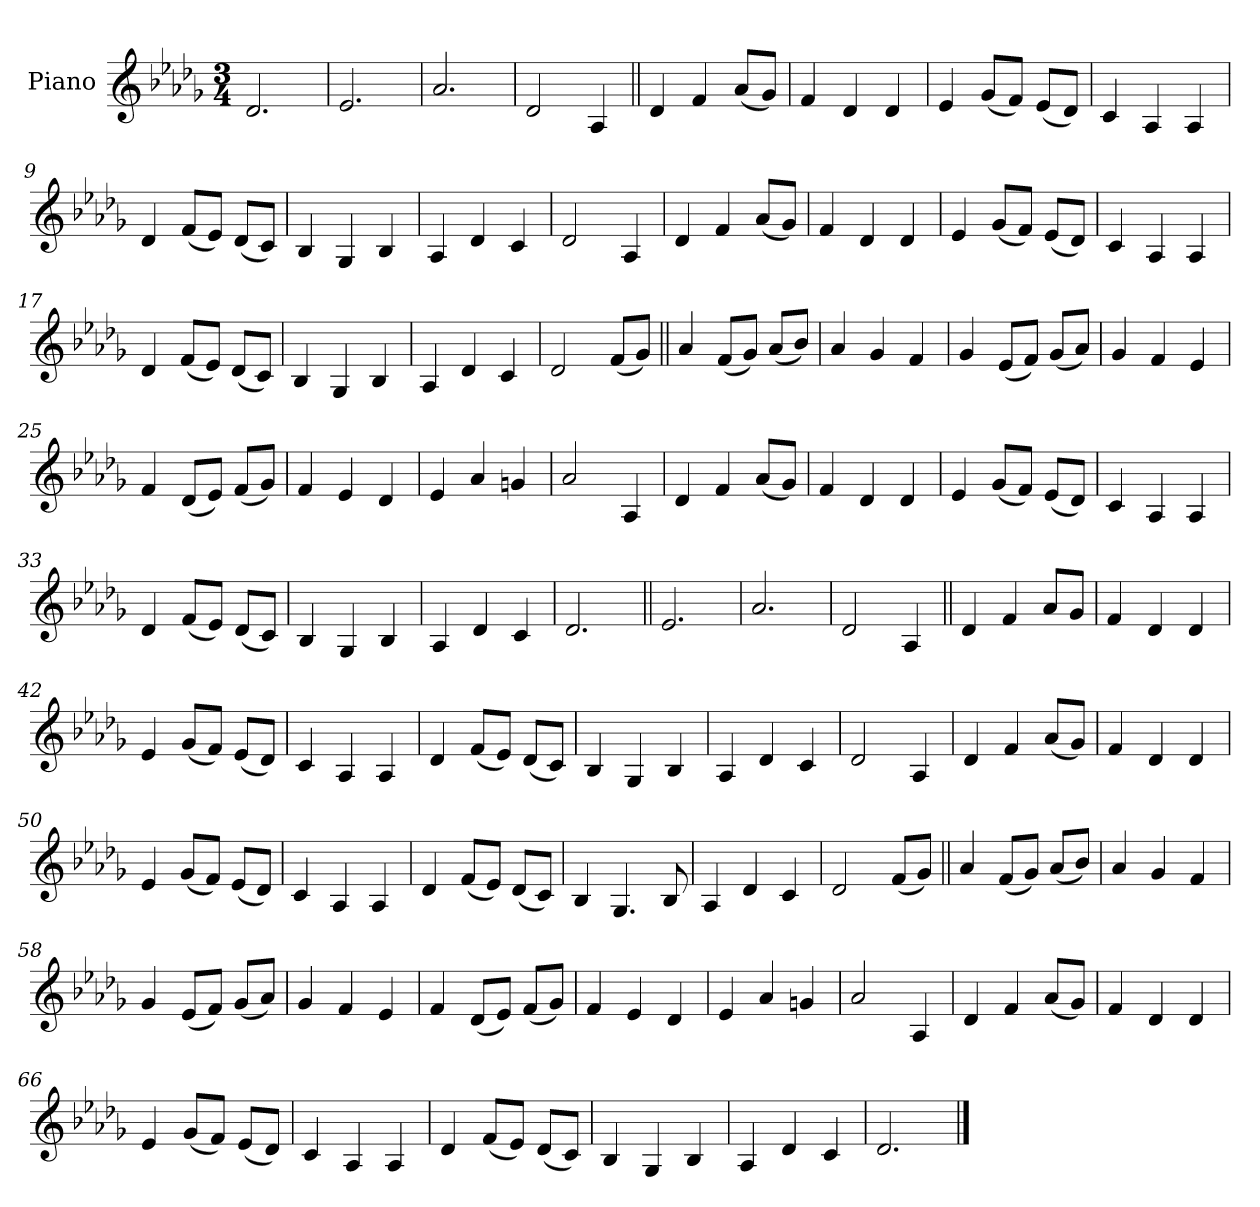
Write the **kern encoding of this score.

**kern
*part1
*staff1
*I"Piano
*I'Pno.
*clefG2
*k[b-e-a-d-g-]
*M3/4
=1
2.d-!
=2
2.e-!
=3
2.a-!
=4
2d-!
4A-
=5||
4d-
4f
(8a-L
8g-J)
=6
4f
4d-
4d-
=7
4e-
(8g-L
8fJ)
(8e-L
8d-J)
=8
4c
4A-
4A-
=9
4d-
(8fL
8e-J)
(8d-L
8cJ)
=10
4B-
4G-
4B-
=11
4A-
4d-
4c
=12
2d-
4A-
=13
4d-
4f
(8a-L
8g-J)
=14
4f
4d-
4d-
=15
4e-
(8g-L
8fJ)
(8e-L
8d-J)
=16
4c
4A-
4A-
=17
4d-
(8fL
8e-J)
(8d-L
8cJ)
=18
4B-
4G-
4B-
=19
4A-
4d-
4c
=20
2d-
(8fL
8g-J)
=21||
4a-
(8fL
8g-J)
(8a-L
8b-J)
=22
4a-
4g-
4f
=23
4g-
(8e-L
8fJ)
(8g-L
8a-J)
=24
4g-
4f
4e-
=25
4f
(8d-L
8e-J)
(8fL
8g-J)
=26
4f
4e-
4d-
=27
4e-
4a-
4gn
=28
2a-
4A-
=29
4d-
4f
(8a-L
8g-J)
=30
4f
4d-
4d-
=31
4e-
(8g-L
8fJ)
(8e-L
8d-J)
=32
4c
4A-
4A-
=33
4d-
(8fL
8e-J)
(8d-L
8cJ)
=34
4B-
4G-
4B-
=35
4A-
4d-
4c
=36
2.d-
=37||
2.e-!
=38
2.a-!
=39
2d-!
4A-
=40||
4d-
4f
8a-L
8g-J
=41
4f
4d-
4d-
=42
4e-
(8g-L
8fJ)
(8e-L
8d-J)
=43
4c
4A-
4A-
=44
4d-
(8fL
8e-J)
(8d-L
8cJ)
=45
4B-
4G-
4B-
=46
4A-
4d-
4c
=47
2d-
4A-
=48
4d-
4f
(8a-L
8g-J)
=49
4f
4d-
4d-
=50
4e-
(8g-L
8fJ)
(8e-L
8d-J)
=51
4c
4A-
4A-
=52
4d-
(8fL
8e-J)
(8d-L
8cJ)
=53
4B-
4.G-
8B-
=54
4A-
4d-
4c
=55
2d-
(8fL
8g-J)
=56||
4a-
(8fL
8g-J)
(8a-L
8b-J)
=57
4a-
4g-
4f
=58
4g-
(8e-L
8fJ)
(8g-L
8a-J)
=59
4g-
4f
4e-
=60
4f
(8d-L
8e-J)
(8fL
8g-J)
=61
4f
4e-
4d-
=62
4e-
4a-
4gn
=63
2a-
4A-
=64
4d-
4f
(8a-L
8g-J)
=65
4f
4d-
4d-
=66
4e-
(8g-L
8fJ)
(8e-L
8d-J)
=67
4c
4A-
4A-
=68
4d-
(8fL
8e-J)
(8d-L
8cJ)
=69
4B-
4G-
4B-
=70
4A-
4d-
4c
=71
2.d-
==
*-
